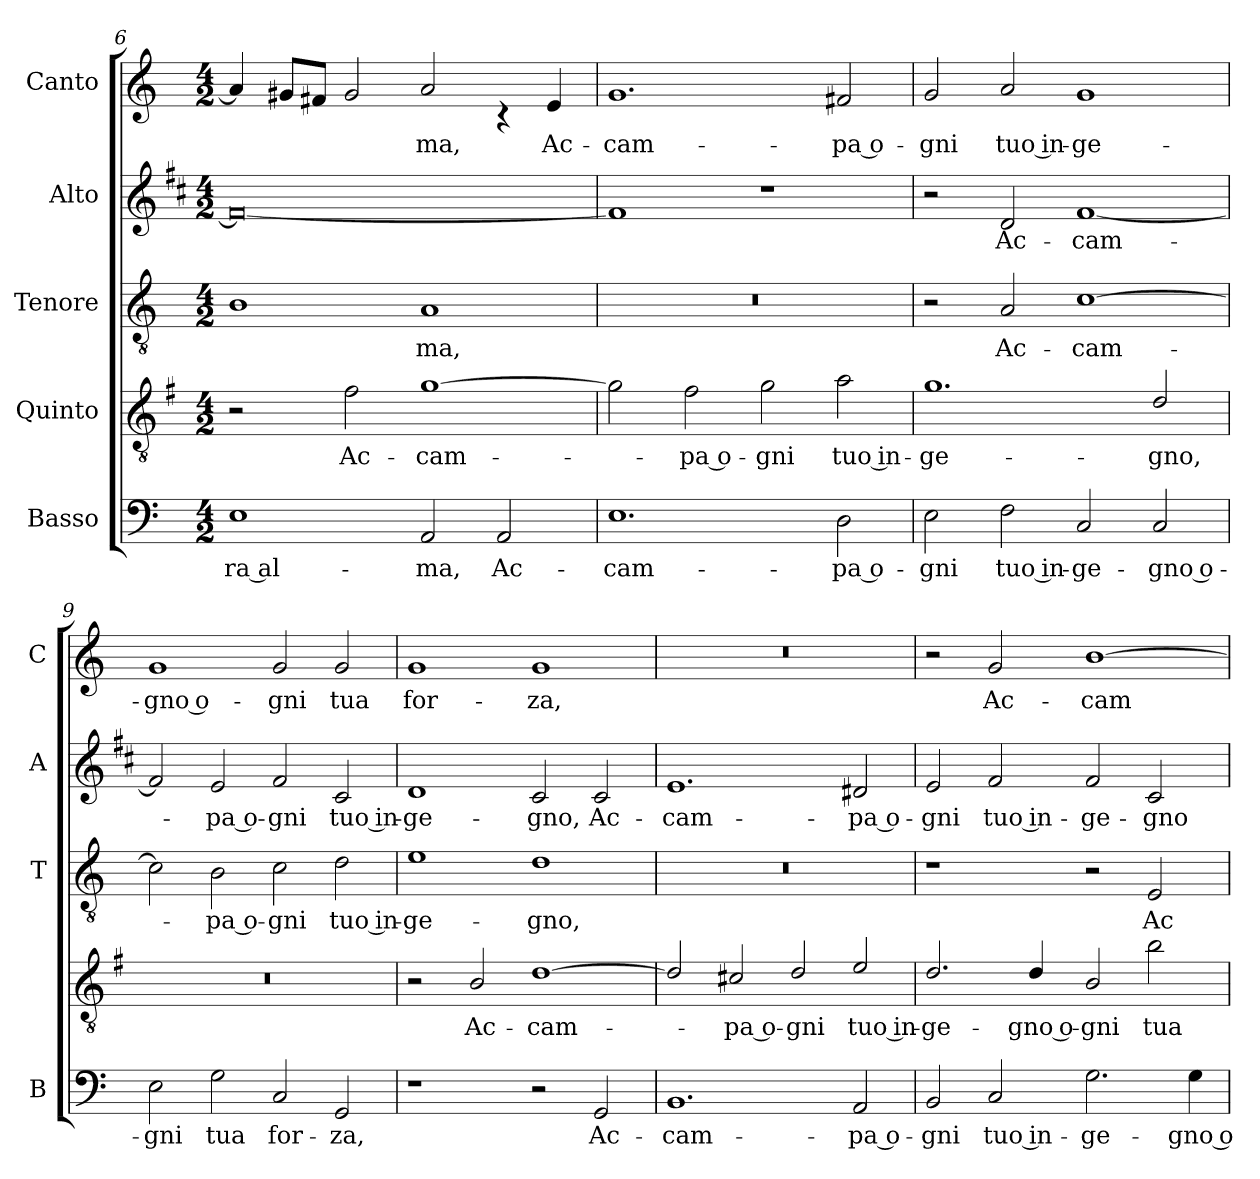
**kern	**text	**kern	**text	**kern	**text	**kern	**text	**kern	**text
*part5	*part5	*part4	*part4	*part3	*part3	*part2	*part2	*part1	*part1
*staff5	*staff5	*staff4	*staff4	*staff3	*staff3	*staff2	*staff2	*staff1	*staff1
*I"Basso	*	*I"Quinto	*	*I"Tenore	*	*I"Alto	*	*I"Canto	*
*I'B	*	*	*	*I'T	*	*I'A	*	*I'C	*
*clefF4	*	*clefGv2	*	*clefGv2	*	*clefG2	*	*clefG2	*
*	*	*ITrd4c7	*	*	*	*ITrd1c2	*	*	*
*k[]	*	*k[]	*	*k[]	*	*k[]	*	*k[]	*
*C:	*	*C:	*	*C:	*	*C:	*	*C:	*
*M4/2	*	*M4/2	*	*M4/2	*	*M4/2	*	*M4/2	*
=6	=6	=6	=6	=6	=6	=6	=6	=6	=6
!	!LO:LY:b	!	!	!	!	!	!	!	!
1E	-ra al-	2r	.	1B	.	0e_	.	4a/]	.
.	.	.	.	.	.	.	.	8g#X/L	.
.	.	.	.	.	.	.	.	8f#X/J	.
!	!	!	!LO:LY:b	!	!	!	!	!	!
.	.	2B\	Ac-	.	.	.	.	2g#/	.
!	!LO:LY:b	!	!LO:LY:b	!	!LO:LY:b	!	!	!	!LO:LY:b
2AA/	-ma,	[1c	-cam-	1A	-ma,	.	.	2a/	-ma,
!	!LO:LY:b	!	!	!	!	!	!	!	!
2AA/	Ac-	.	.	.	.	.	.	4rc	.
!	!	!	!	!	!	!	!	!	!LO:LY:b
.	.	.	.	.	.	.	.	4e/	Ac-
=7	=7	=7	=7	=7	=7	=7	=7	=7	=7
!	!LO:LY:b	!	!	!	!	!	!	!	!LO:LY:b
1.E	-cam-	2c\]	.	0r	.	1e]	.	1.g	-cam-
!	!	!	!LO:LY:b	!	!	!	!	!	!
.	.	2B\	-pa o-	.	.	.	.	.	.
!	!	!	!LO:LY:b	!	!	!	!	!	!
.	.	2c\	-gni	.	.	1r	.	.	.
!	!LO:LY:b	!	!LO:LY:b	!	!	!	!	!	!LO:LY:b
2D\	-pa o-	2d\	tuo in-	.	.	.	.	2f#X/	-pa o-
=8	=8	=8	=8	=8	=8	=8	=8	=8	=8
!	!LO:LY:b	!	!LO:LY:b	!	!	!	!	!	!LO:LY:b
2E\	-gni	1.c	-ge-	2r	.	2r	.	2g/	-gni
!	!LO:LY:b	!	!	!	!LO:LY:b	!	!LO:LY:b	!	!LO:LY:b
2F\	tuo in-	.	.	2A/	Ac-	2c/	Ac-	2a/	tuo in-
!	!LO:LY:b	!	!	!	!LO:LY:b	!	!LO:LY:b	!	!LO:LY:b
2C/	-ge-	.	.	[1c	-cam-	[1e	-cam-	1g	-ge-
!	!LO:LY:b	!	!LO:LY:b	!	!	!	!	!	!
2C/	-gno o-	2G/	-gno,	.	.	.	.	.	.
=9	=9	=9	=9	=9	=9	=9	=9	=9	=9
!	!LO:LY:b	!	!	!	!	!	!	!	!LO:LY:b
2E\	-gni	0r	.	2c\]	.	2e/]	.	1g	-gno o-
!	!LO:LY:b	!	!	!	!LO:LY:b	!	!LO:LY:b	!	!
2G\	tua	.	.	2B\	-pa o-	2d/	-pa o-	.	.
!	!LO:LY:b	!	!	!	!LO:LY:b	!	!LO:LY:b	!	!LO:LY:b
2C/	for-	.	.	2c\	-gni	2e/	-gni	2g/	-gni
!	!LO:LY:b	!	!	!	!LO:LY:b	!	!LO:LY:b	!	!LO:LY:b
2GG/	-za,	.	.	2d\	tuo in-	2B/	tuo in-	2g/	tua
!!LO:PB:g=z
=10	=10	=10	=10	=10	=10	=10	=10	=10	=10
!	!	!	!	!	!LO:LY:b	!	!LO:LY:b	!	!LO:LY:b
1r	.	2r	.	1e	-ge-	1c	-ge-	1g	for-
!	!	!	!LO:LY:b	!	!	!	!	!	!
.	.	2E/	Ac-	.	.	.	.	.	.
!	!	!	!LO:LY:b	!	!LO:LY:b	!	!LO:LY:b	!	!LO:LY:b
2r	.	[1G	-cam-	1d	-gno,	2B/	-gno,	1g	-za,
!	!LO:LY:b	!	!	!	!	!	!LO:LY:b	!	!
2GG/	Ac-	.	.	.	.	2B/	Ac-	.	.
=11	=11	=11	=11	=11	=11	=11	=11	=11	=11
!	!LO:LY:b	!	!	!	!	!	!LO:LY:b	!	!
1.BB	-cam-	2G/]	.	0r	.	1.d	-cam-	0r	.
!	!	!	!LO:LY:b	!	!	!	!	!	!
.	.	2F#X/	-pa o-	.	.	.	.	.	.
!	!	!	!LO:LY:b	!	!	!	!	!	!
.	.	2G/	-gni	.	.	.	.	.	.
!	!LO:LY:b	!	!LO:LY:b	!	!	!	!LO:LY:b	!	!
2AA/	-pa o-	2A/	tuo in-	.	.	2c#X/	-pa o-	.	.
=12	=12	=12	=12	=12	=12	=12	=12	=12	=12
!	!LO:LY:b	!	!LO:LY:b	!	!	!	!LO:LY:b	!	!
2BB/	-gni	2.G/	-ge-	1r	.	2d/	-gni	2r	.
!	!LO:LY:b	!	!	!	!	!	!LO:LY:b	!	!LO:LY:b
2C/	tuo in-	.	.	.	.	2e/	tuo in-	2g/	Ac-
!	!	!	!LO:LY:b	!	!	!	!	!	!
.	.	4G/	-gno o-	.	.	.	.	.	.
!	!LO:LY:b	!	!LO:LY:b	!	!	!	!LO:LY:b	!	!LO:LY:b
2.G\	-ge-	2E/	-gni	2r	.	2e/	-ge-	[1b	-cam-
!	!	!	!LO:LY:b	!	!LO:LY:b	!	!LO:LY:b	!	!
.	.	2e\	tua	2E/	Ac-	2B/	-gno	.	.
!	!LO:LY:b	!	!	!	!	!	!	!	!
4G\	-gno o-	.	.	.	.	.	.	.	.
=	=	=	=	=	=	=	=	=	=
*-	*-	*-	*-	*-	*-	*-	*-	*-	*-
